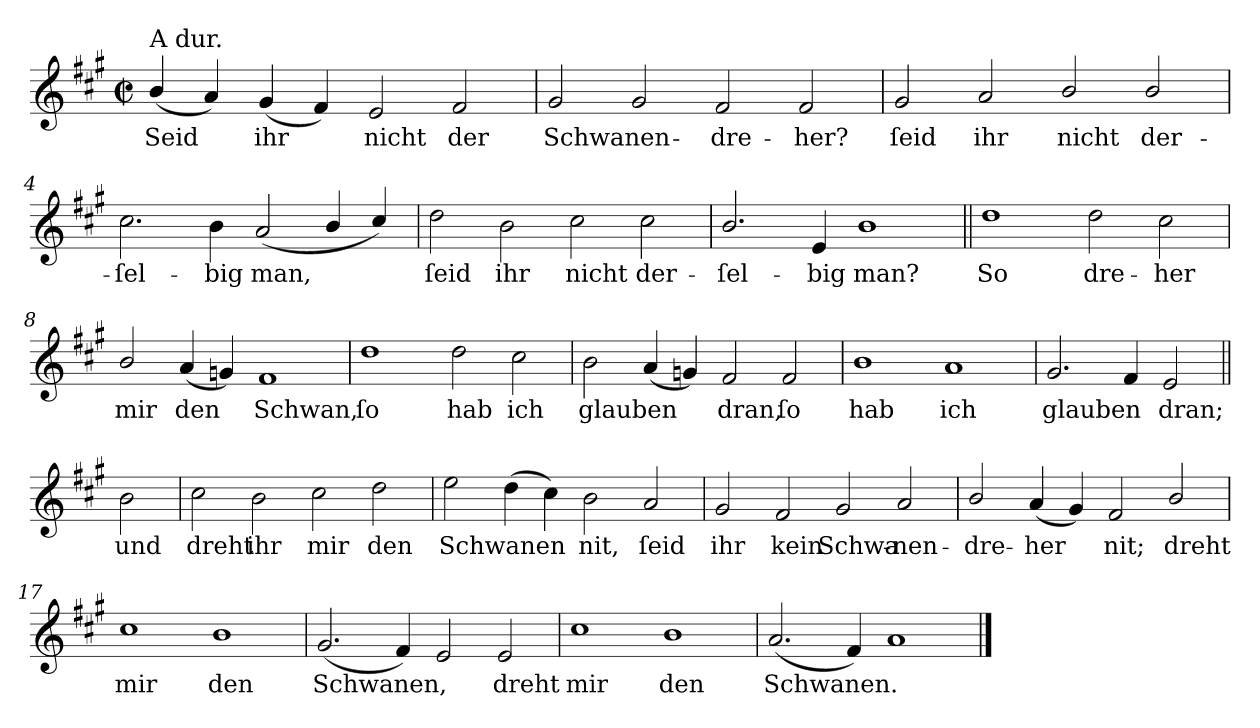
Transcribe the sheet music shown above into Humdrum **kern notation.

**kern	**text
*part1	*part1
*staff1	*staff1
*k[f#c#g#]	*
*A:	*
*M4/2	*
*met(c|)	*
=1	=1
!LO:TX:a:t=A dur.	!
(4b/	Seid
4a)	.
(4g#	ihr
4f#)	.
2e	nicht
2f#	der
=2	=2
2g#	Schwanen-
2g#	.
2f#	-dre-
2f#	-her?
=3	=3
2g#	ſeid
2a	ihr
2b/	nicht
2b/	der-
=4	=4
2.cc#	-ſel-
4b	-big
(2a	man,
4b/	.
4cc#/)	.
=5	=5
2dd	ſeid
2b	ihr
2cc#	nicht
2cc#	der-
=6	=6
2.b/	-ſel-
4e	-big
1b	man?
=7||	=7||
1dd	So
2dd	dre-
2cc#	-her
=8	=8
2b/	mir
(4a	den
4gn)	.
1f#	Schwan,
=9	=9
1dd	ſo
2dd	hab
2cc#	ich
=10	=10
2b	glauben
(4a	.
4gn)	.
2f#	dran,
2f#	ſo
=11	=11
1b	hab
1a	ich
=12	=12
2.g#	glauben
4f#	.
2e	dran;
=||	=||
2b	und
=13	=13
2cc#	dreht
2b	ihr
2cc#	mir
2dd	den
=14	=14
2ee	Schwanen
(4dd	.
4cc#)	.
2b	nit,
2a	ſeid
=15	=15
2g#	ihr
2f#	kein
2g#	Schwa-
2a	-nen-
=16	=16
2b/	-dre-
(4a	-her
4g#)	.
2f#	nit;
2b/	dreht
=17	=17
1cc#	mir
1b	den
=18	=18
(2.g#	Schwanen,
4f#)	.
2e	.
2e	dreht
=19	=19
1cc#	mir
1b	den
=20	=20
(2.a	Schwanen.
4f#)	.
1a	.
==	==
*-	*-
